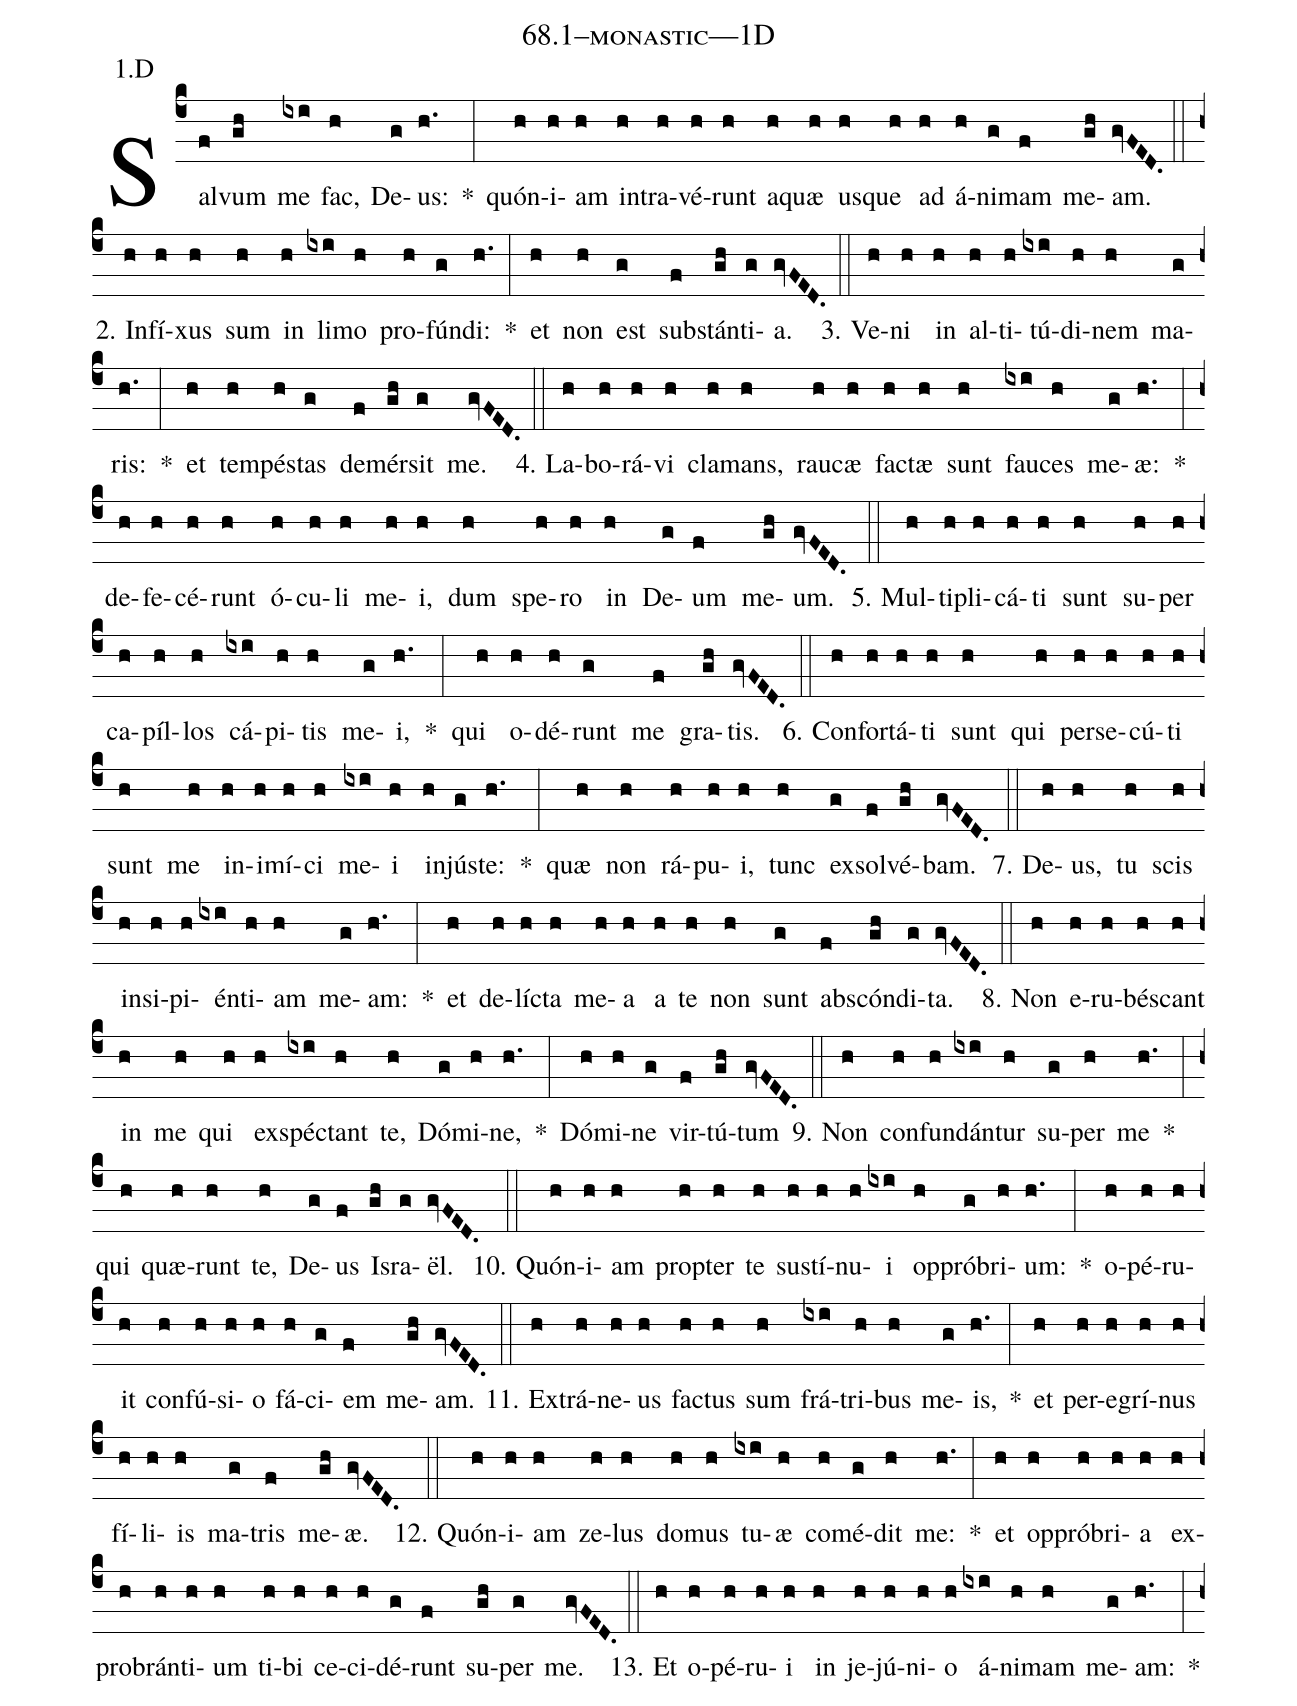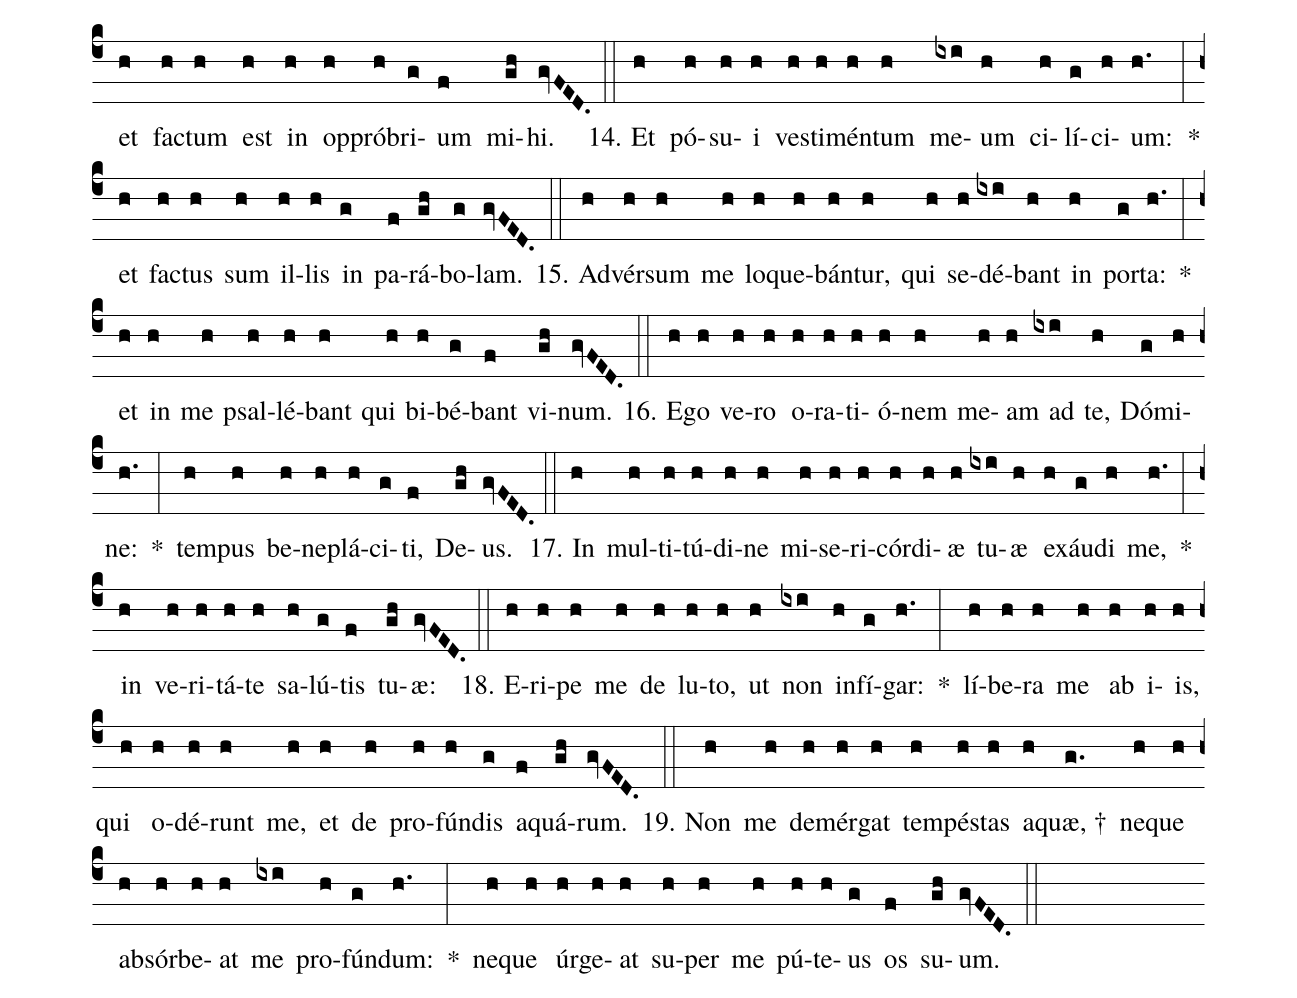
name: 68.1--monastic---1D;
annotation: 1.D;
%%
(c4)Sal(f)vum(gh) me(ixi) fac,(h) De(g)us:(h.) *(:) quón(h)i(h)am(h) in(h)tra(h)vé(h)runt(h) a(h)quæ(h) us(h)que(h) ad(h) á(h)ni(g)mam(f) me(gh)am.(gvFED.) (::)
2. In(h)fí(h)xus(h) sum(h) in(h) li(ixi)mo(h) pro(h)fún(g)di:(h.) *(:) et(h) non(h) est(g) sub(f)stán(gh)ti(g)a.(gvFED.) (::)
3. Ve(h)ni(h) in(h) al(h)ti(h)tú(ixi)di(h)nem(h) ma(g)ris:(h.) *(:) et(h) tem(h)pés(h)tas(g) de(f)mér(gh)sit(g) me.(gvFED.) (::)
4. La(h)bo(h)rá(h)vi(h) cla(h)mans,(h) rau(h)cæ(h) fac(h)tæ(h) sunt(h) fau(ixi)ces(h) me(g)æ:(h.) *(:) de(h)fe(h)cé(h)runt(h) ó(h)cu(h)li(h) me(h)i,(h) dum(h) spe(h)ro(h) in(h) De(g)um(f) me(gh)um.(gvFED.) (::)
5. Mul(h)ti(h)pli(h)cá(h)ti(h) sunt(h) su(h)per(h) ca(h)píl(h)los(h) cá(ixi)pi(h)tis(h) me(g)i,(h.) *(:) qui(h) o(h)dé(h)runt(g) me(f) gra(gh)tis.(gvFED.) (::)
6. Con(h)for(h)tá(h)ti(h) sunt(h) qui(h) per(h)se(h)cú(h)ti(h) sunt(h) me(h) in(h)i(h)mí(h)ci(h) me(ixi)i(h) in(h)jús(g)te:(h.) *(:) quæ(h) non(h) rá(h)pu(h)i,(h) tunc(h) ex(g)sol(f)vé(gh)bam.(gvFED.) (::)
7. De(h)us,(h) tu(h) scis(h) in(h)si(h)pi(h)én(ixi)ti(h)am(h) me(g)am:(h.) *(:) et(h) de(h)líc(h)ta(h) me(h)a(h) a(h) te(h) non(h) sunt(g) abs(f)cón(gh)di(g)ta.(gvFED.) (::)
8. Non(h) e(h)ru(h)bés(h)cant(h) in(h) me(h) qui(h) ex(h)spéc(ixi)tant(h) te,(h) Dó(g)mi(h)ne,(h.) *(:) Dó(h)mi(h)ne(g) vir(f)tú(gh)tum(gvFED.) (::)
9. Non(h) con(h)fun(h)dán(ixi)tur(h) su(g)per(h) me(h.) *(:) qui(h) quæ(h)runt(h) te,(h) De(g)us(f) Is(gh)ra(g)ël.(gvFED.) (::)
10. Quón(h)i(h)am(h) prop(h)ter(h) te(h) sus(h)tí(h)nu(h)i(ixi) op(h)pró(g)bri(h)um:(h.) *(:) o(h)pé(h)ru(h)it(h) con(h)fú(h)si(h)o(h) fá(h)ci(g)em(f) me(gh)am.(gvFED.) (::)
11. Ex(h)trá(h)ne(h)us(h) fac(h)tus(h) sum(h) frá(ixi)tri(h)bus(h) me(g)is,(h.) *(:) et(h) per(h)e(h)grí(h)nus(h) fí(h)li(h)is(h) ma(g)tris(f) me(gh)æ.(gvFED.) (::)
12. Quón(h)i(h)am(h) ze(h)lus(h) do(h)mus(h) tu(ixi)æ(h) com(h)é(g)dit(h) me:(h.) *(:) et(h) op(h)pró(h)bri(h)a(h) ex(h)pro(h)brán(h)ti(h)um(h) ti(h)bi(h) ce(h)ci(h)dé(g)runt(f) su(gh)per(g) me.(gvFED.) (::)
13. Et(h) o(h)pé(h)ru(h)i(h) in(h) je(h)jú(h)ni(h)o(h) á(ixi)ni(h)mam(h) me(g)am:(h.) *(:) et(h) fac(h)tum(h) est(h) in(h) op(h)pró(h)bri(g)um(f) mi(gh)hi.(gvFED.) (::)
14. Et(h) pó(h)su(h)i(h) ves(h)ti(h)mén(h)tum(h) me(ixi)um(h) ci(h)lí(g)ci(h)um:(h.) *(:) et(h) fac(h)tus(h) sum(h) il(h)lis(h) in(g) pa(f)rá(gh)bo(g)lam.(gvFED.) (::)
15. Ad(h)vér(h)sum(h) me(h) lo(h)que(h)bán(h)tur,(h) qui(h) se(h)dé(ixi)bant(h) in(h) por(g)ta:(h.) *(:) et(h) in(h) me(h) psal(h)lé(h)bant(h) qui(h) bi(h)bé(g)bant(f) vi(gh)num.(gvFED.) (::)
16. E(h)go(h) ve(h)ro(h) o(h)ra(h)ti(h)ó(h)nem(h) me(h)am(h) ad(ixi) te,(h) Dó(g)mi(h)ne:(h.) *(:) tem(h)pus(h) be(h)ne(h)plá(h)ci(g)ti,(f) De(gh)us.(gvFED.) (::)
17. In(h) mul(h)ti(h)tú(h)di(h)ne(h) mi(h)se(h)ri(h)cór(h)di(h)æ(h) tu(ixi)æ(h) ex(h)áu(g)di(h) me,(h.) *(:) in(h) ve(h)ri(h)tá(h)te(h) sa(h)lú(g)tis(f) tu(gh)æ:(gvFED.) (::)
18. E(h)ri(h)pe(h) me(h) de(h) lu(h)to,(h) ut(h) non(ixi) in(h)fí(g)gar:(h.) *(:) lí(h)be(h)ra(h) me(h) ab(h) i(h)is,(h) qui(h) o(h)dé(h)runt(h) me,(h) et(h) de(h) pro(h)fún(h)dis(g) a(f)quá(gh)rum.(gvFED.) (::)
19. Non(h) me(h) de(h)mér(h)gat(h) tem(h)pés(h)tas(h) a(h)quæ, †(g.) ne(h)que(h) ab(h)sór(h)be(h)at(h) me(ixi) pro(h)fún(g)dum:(h.) *(:) ne(h)que(h) úr(h)ge(h)at(h) su(h)per(h) me(h) pú(h)te(h)us(g) os(f) su(gh)um.(gvFED.) (::)
